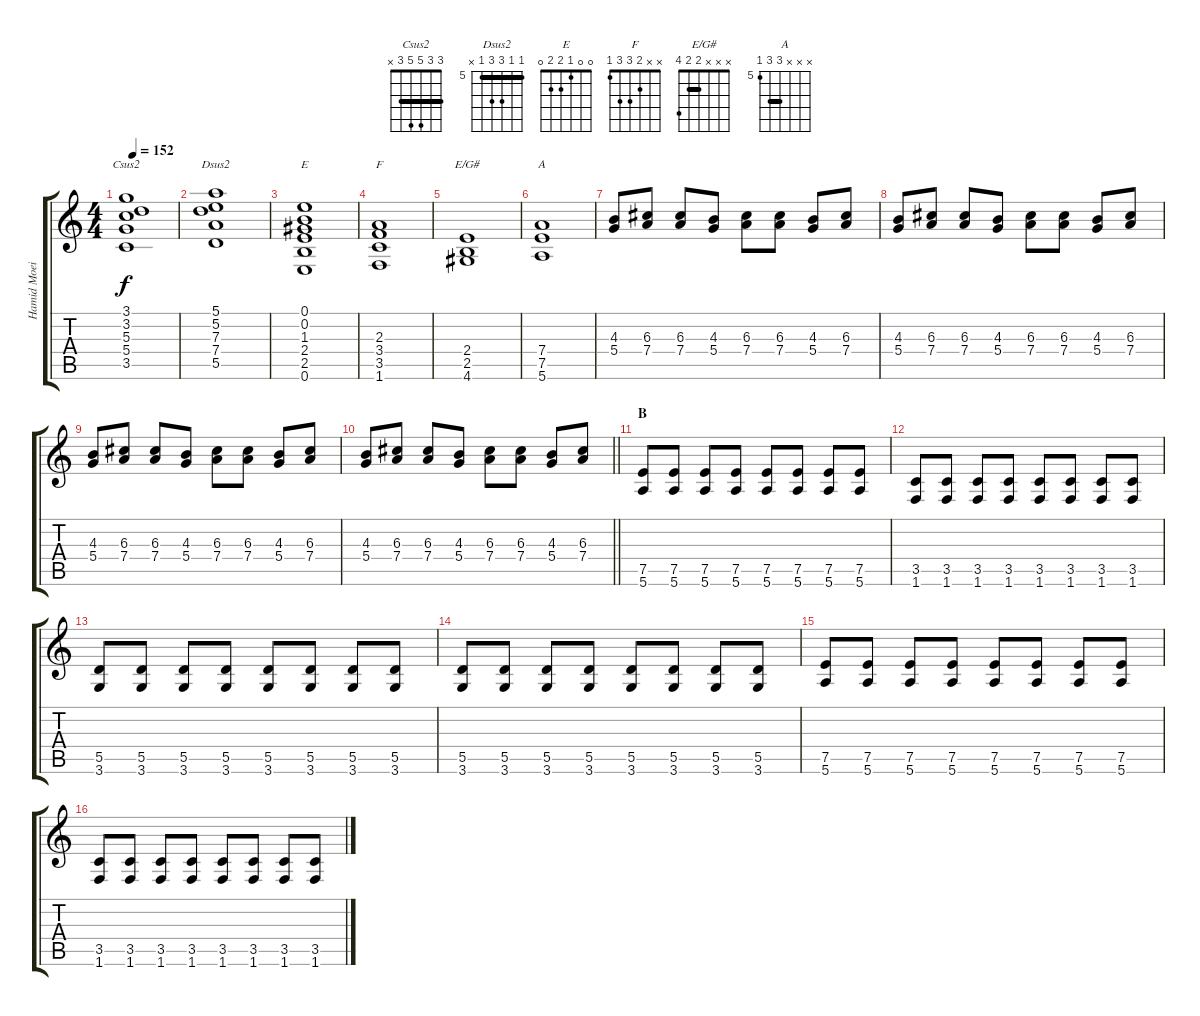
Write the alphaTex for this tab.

\track ("Hamid Moeini" "Hamid Moei") {instrument distortionguitar}
\staff {score tabs}
\tuning (E4 B3 G3 D3 A2 E2) {hide}
\chord ("Csus2" 3 3 5 5 3 x) {barre 3}
\chord ("Dsus2" 5 5 7 7 5 x) {firstfret 5 barre 5}
\chord ("E" 0 0 1 2 2 0)
\chord ("F" x x 2 3 3 1)
\chord ("E/G#" x x x 2 2 4) {barre 2}
\chord ("A" x x x 7 7 5) {firstfret 5 barre 7}
\ts (4 4)
\tempo 152
\clef g2
\ks aminor
(3.1 3.2 5.3 5.4 3.5).1{ch "Csus2" dy f} |
(5.1 5.2 7.3 7.4 5.5).1{ch "Dsus2"} |
(0.1 0.2 1.3 2.4 2.5 0.6).1{ch "E"} |
(2.3 3.4 3.5 1.6).1{ch "F"} |
(2.4 2.5 4.6).1{ch "E/G#"} |
(7.4 7.5 5.6).1{ch "A"} |
(4.3 5.4).8 (6.3 7.4).8 (6.3 7.4).8 (4.3 5.4).8 (6.3 7.4).8 (6.3 7.4).8 (4.3 5.4).8 (6.3 7.4).8 |
(4.3 5.4).8 (6.3 7.4).8 (6.3 7.4).8 (4.3 5.4).8 (6.3 7.4).8 (6.3 7.4).8 (4.3 5.4).8 (6.3 7.4).8 |
(4.3 5.4).8 (6.3 7.4).8 (6.3 7.4).8 (4.3 5.4).8 (6.3 7.4).8 (6.3 7.4).8 (4.3 5.4).8 (6.3 7.4).8 |
\barLineRight lightlight
(4.3 5.4).8 (6.3 7.4).8 (6.3 7.4).8 (4.3 5.4).8 (6.3 7.4).8 (6.3 7.4).8 (4.3 5.4).8 (6.3 7.4).8 |
\section ("" "B")
(7.5 5.6).8 (7.5 5.6).8 (7.5 5.6).8 (7.5 5.6).8 (7.5 5.6).8 (7.5 5.6).8 (7.5 5.6).8 (7.5 5.6).8 |
(3.5 1.6).8 (3.5 1.6).8 (3.5 1.6).8 (3.5 1.6).8 (3.5 1.6).8 (3.5 1.6).8 (3.5 1.6).8 (3.5 1.6).8 |
(5.5 3.6).8 (5.5 3.6).8 (5.5 3.6).8 (5.5 3.6).8 (5.5 3.6).8 (5.5 3.6).8 (5.5 3.6).8 (5.5 3.6).8 |
(5.5 3.6).8 (5.5 3.6).8 (5.5 3.6).8 (5.5 3.6).8 (5.5 3.6).8 (5.5 3.6).8 (5.5 3.6).8 (5.5 3.6).8 |
(7.5 5.6).8 (7.5 5.6).8 (7.5 5.6).8 (7.5 5.6).8 (7.5 5.6).8 (7.5 5.6).8 (7.5 5.6).8 (7.5 5.6).8 |
(3.5 1.6).8 (3.5 1.6).8 (3.5 1.6).8 (3.5 1.6).8 (3.5 1.6).8 (3.5 1.6).8 (3.5 1.6).8 (3.5 1.6).8
